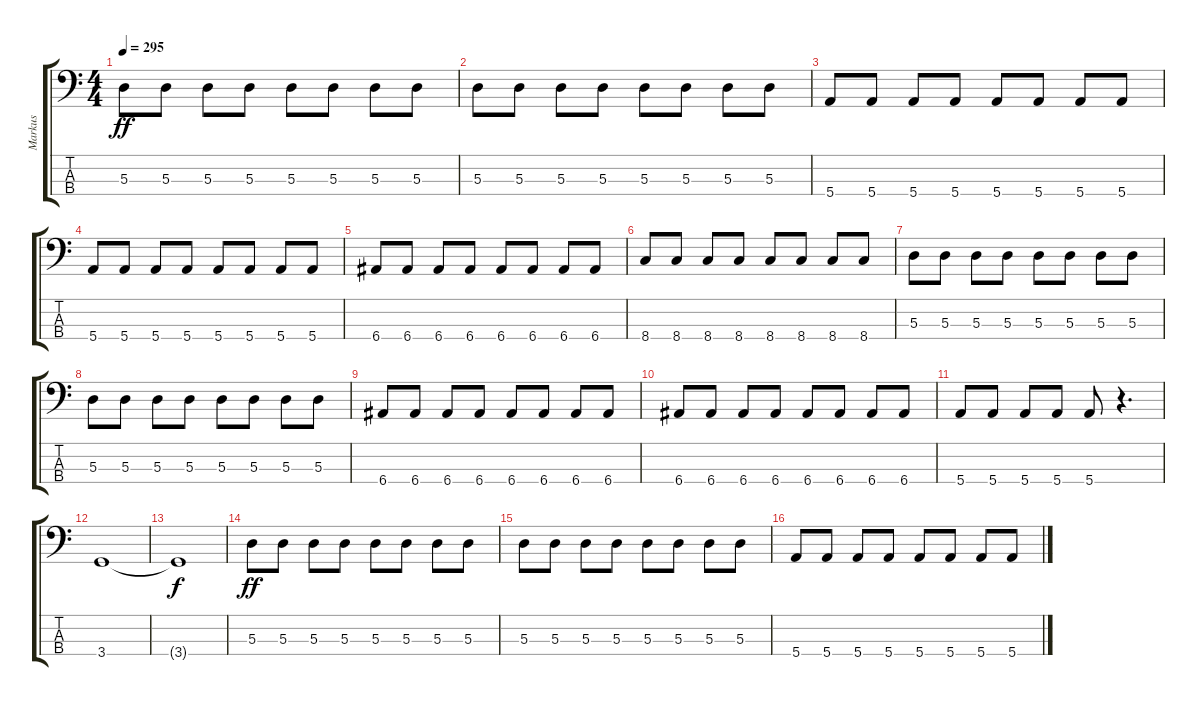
\track ("Markus" "Markus") {instrument electricbassfinger}
\staff {score tabs}
\tuning (G2 D2 A1 E1) {hide}
\ts (4 4)
\tempo 295
\clef f4
\ks c
5.3.8{dy ff} 5.3.8 5.3.8 5.3.8 5.3.8 5.3.8 5.3.8 5.3.8 |
5.3.8 5.3.8 5.3.8 5.3.8 5.3.8 5.3.8 5.3.8 5.3.8 |
5.4.8 5.4.8 5.4.8 5.4.8 5.4.8 5.4.8 5.4.8 5.4.8 |
5.4.8 5.4.8 5.4.8 5.4.8 5.4.8 5.4.8 5.4.8 5.4.8 |
6.4.8 6.4.8 6.4.8 6.4.8 6.4.8 6.4.8 6.4.8 6.4.8 |
8.4.8 8.4.8 8.4.8 8.4.8 8.4.8 8.4.8 8.4.8 8.4.8 |
5.3.8 5.3.8 5.3.8 5.3.8 5.3.8 5.3.8 5.3.8 5.3.8 |
5.3.8 5.3.8 5.3.8 5.3.8 5.3.8 5.3.8 5.3.8 5.3.8 |
6.4.8 6.4.8 6.4.8 6.4.8 6.4.8 6.4.8 6.4.8 6.4.8 |
6.4.8 6.4.8 6.4.8 6.4.8 6.4.8 6.4.8 6.4.8 6.4.8 |
5.4.8 5.4.8 5.4.8 5.4.8 5.4.8 r.4{d} |
3.4.1 |
3.4{t}.1{dy f} |
5.3.8{dy ff} 5.3.8 5.3.8 5.3.8 5.3.8 5.3.8 5.3.8 5.3.8 |
5.3.8 5.3.8 5.3.8 5.3.8 5.3.8 5.3.8 5.3.8 5.3.8 |
5.4.8 5.4.8 5.4.8 5.4.8 5.4.8 5.4.8 5.4.8 5.4.8
